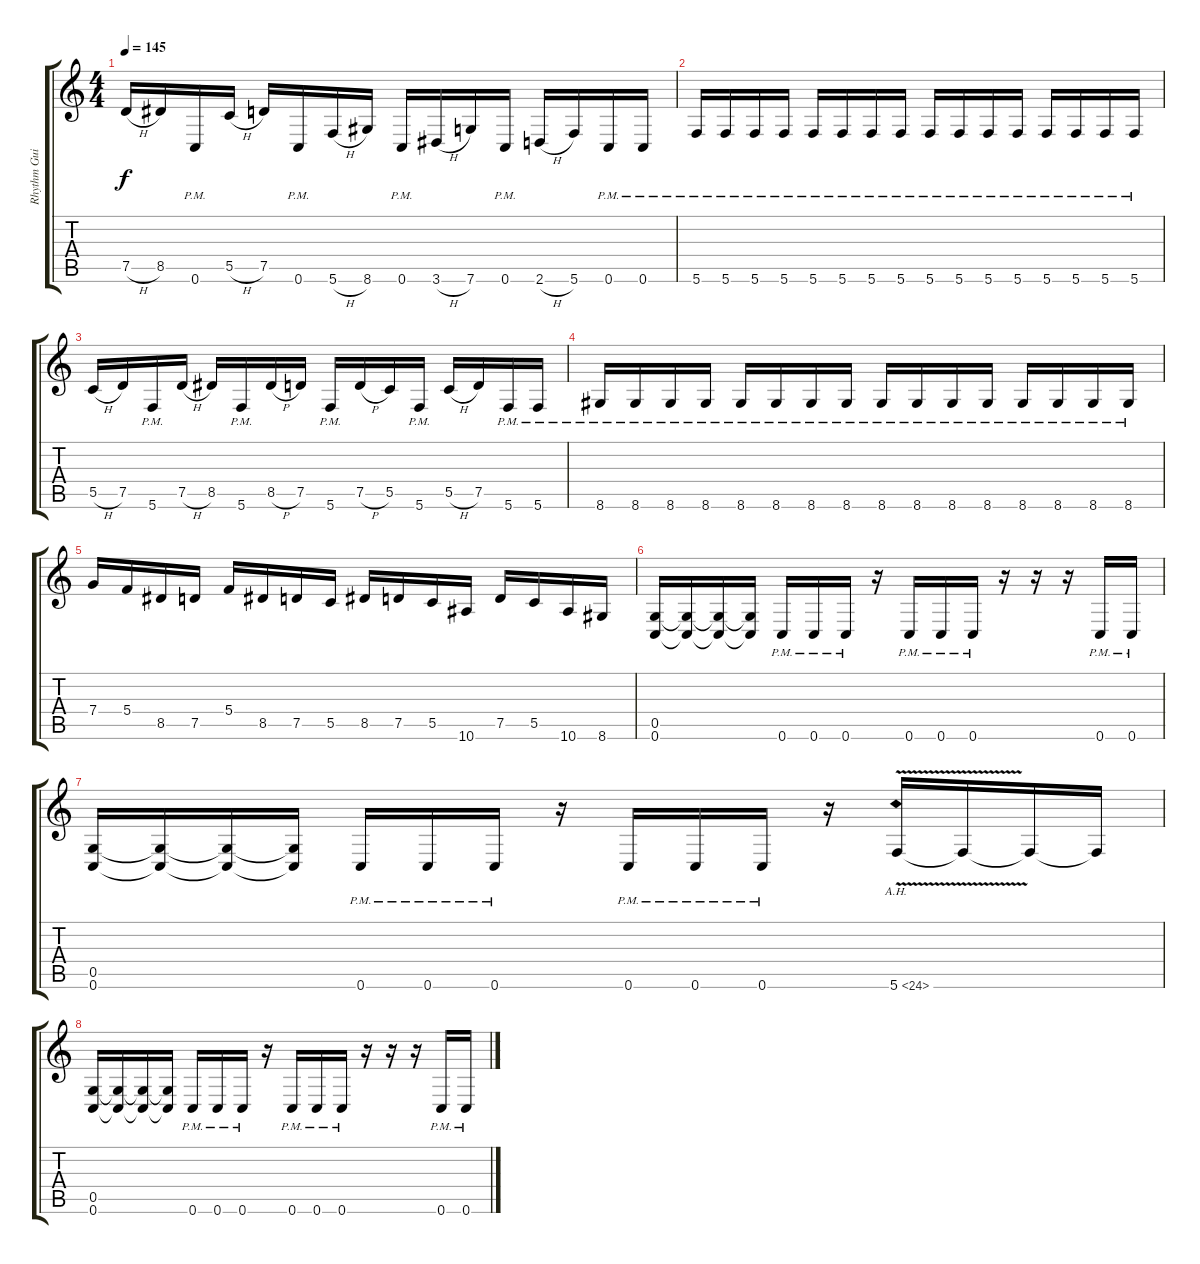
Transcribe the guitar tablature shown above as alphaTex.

\track ("Rhythm Guitar 1" "Rhythm Gui") {instrument distortionguitar}
\staff {score tabs}
\tuning (D4 A3 F3 C3 G2 C2) {hide}
\ts (4 4)
\tempo 145
\clef g2
\ks c
7.5{h}.16{dy f} 8.5.16 0.6{pm}.16 5.5{h}.16 7.5.16 0.6{pm}.16 5.6{h}.16 8.6.16 0.6{pm}.16 3.6{h}.16 7.6.16 0.6{pm}.16 2.6{h}.16 5.6.16 0.6{pm}.16 0.6{pm}.16 |
5.6{pm}.16 5.6{pm}.16 5.6{pm}.16 5.6{pm}.16 5.6{pm}.16 5.6{pm}.16 5.6{pm}.16 5.6{pm}.16 5.6{pm}.16 5.6{pm}.16 5.6{pm}.16 5.6{pm}.16 5.6{pm}.16 5.6{pm}.16 5.6{pm}.16 5.6{pm}.16 |
5.5{h}.16 7.5.16 5.6{pm}.16 7.5{h}.16 8.5.16 5.6{pm}.16 8.5{h}.16 7.5.16 5.6{pm}.16 7.5{h}.16 5.5.16 5.6{pm}.16 5.5{h}.16 7.5.16 5.6{pm}.16 5.6{pm}.16 |
8.6{pm}.16 8.6{pm}.16 8.6{pm}.16 8.6{pm}.16 8.6{pm}.16 8.6{pm}.16 8.6{pm}.16 8.6{pm}.16 8.6{pm}.16 8.6{pm}.16 8.6{pm}.16 8.6{pm}.16 8.6{pm}.16 8.6{pm}.16 8.6{pm}.16 8.6{pm}.16 |
7.4.16 5.4.16 8.5.16 7.5.16 5.4.16 8.5.16 7.5.16 5.5.16 8.5.16 7.5.16 5.5.16 10.6.16 7.5.16 5.5.16 10.6.16 8.6.16 |
(0.5 0.6).16 (0.5{t} 0.6{t}).16 (0.5{t} 0.6{t}).16 (0.5{t} 0.6{t}).16 0.6{pm}.16 0.6{pm}.16 0.6{pm}.16 r.16 0.6{pm}.16 0.6{pm}.16 0.6{pm}.16 r.16 r.16 r.16 0.6{pm}.16 0.6{pm}.16 |
(0.5 0.6).16 (0.5{t} 0.6{t}).16 (0.5{t} 0.6{t}).16 (0.5{t} 0.6{t}).16 0.6{pm}.16 0.6{pm}.16 0.6{pm}.16 r.16 0.6{pm}.16 0.6{pm}.16 0.6{pm}.16 r.16 5.6{ah 19 v}.16 5.6{t}.16 5.6{t}.16 5.6{t}.16 |
(0.5 0.6).16 (0.5{t} 0.6{t}).16 (0.5{t} 0.6{t}).16 (0.5{t} 0.6{t}).16 0.6{pm}.16 0.6{pm}.16 0.6{pm}.16 r.16 0.6{pm}.16 0.6{pm}.16 0.6{pm}.16 r.16 r.16 r.16 0.6{pm}.16 0.6{pm}.16
